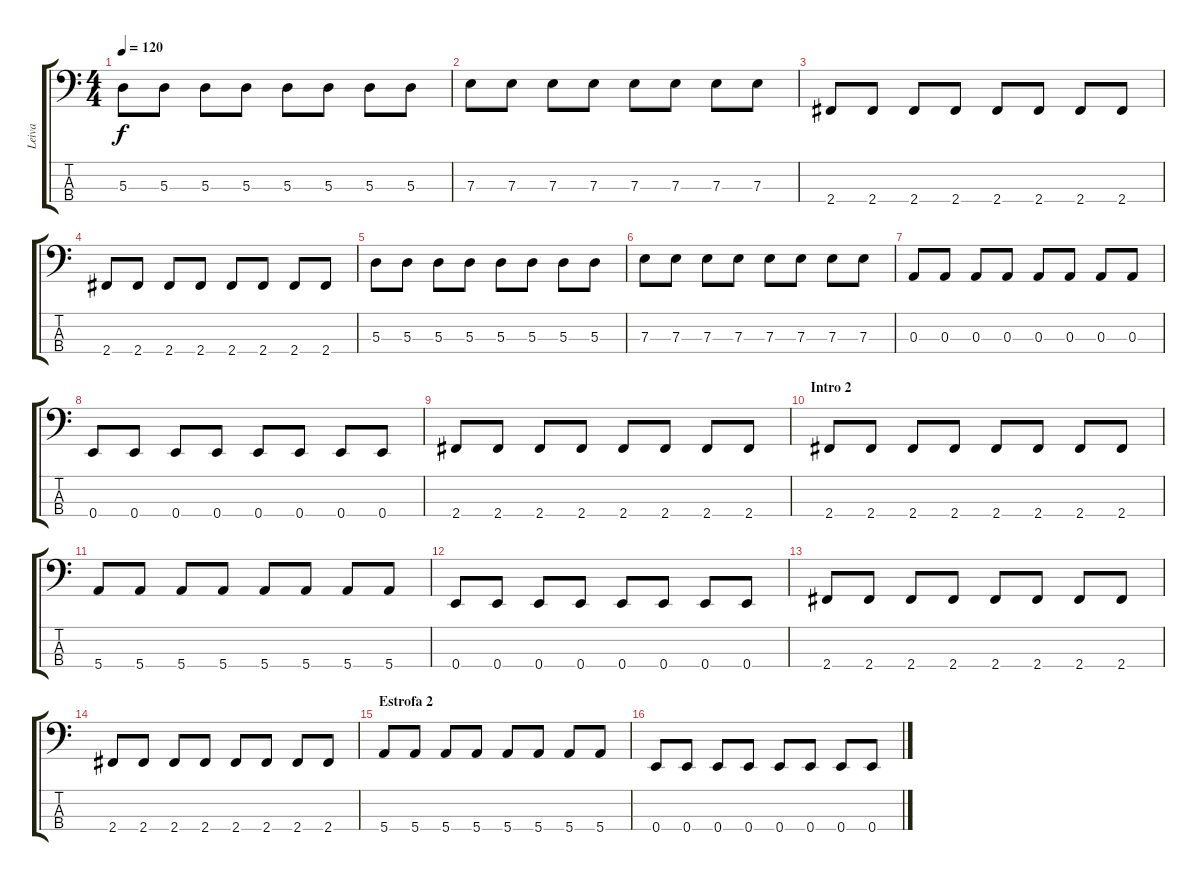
\track ("Leiva" "Leiva") {instrument electricbasspick}
\staff {score tabs}
\tuning (G2 D2 A1 E1) {hide}
\ts (4 4)
\tempo 120
\clef f4
\ks c
5.3.8{dy f} 5.3.8 5.3.8 5.3.8 5.3.8 5.3.8 5.3.8 5.3.8 |
7.3.8 7.3.8 7.3.8 7.3.8 7.3.8 7.3.8 7.3.8 7.3.8 |
2.4.8 2.4.8 2.4.8 2.4.8 2.4.8 2.4.8 2.4.8 2.4.8 |
2.4.8 2.4.8 2.4.8 2.4.8 2.4.8 2.4.8 2.4.8 2.4.8 |
5.3.8 5.3.8 5.3.8 5.3.8 5.3.8 5.3.8 5.3.8 5.3.8 |
7.3.8 7.3.8 7.3.8 7.3.8 7.3.8 7.3.8 7.3.8 7.3.8 |
0.3.8 0.3.8 0.3.8 0.3.8 0.3.8 0.3.8 0.3.8 0.3.8 |
0.4.8 0.4.8 0.4.8 0.4.8 0.4.8 0.4.8 0.4.8 0.4.8 |
2.4.8 2.4.8 2.4.8 2.4.8 2.4.8 2.4.8 2.4.8 2.4.8 |
\section ("" "Intro 2")
2.4.8 2.4.8 2.4.8 2.4.8 2.4.8 2.4.8 2.4.8 2.4.8 |
5.4.8 5.4.8 5.4.8 5.4.8 5.4.8 5.4.8 5.4.8 5.4.8 |
0.4.8 0.4.8 0.4.8 0.4.8 0.4.8 0.4.8 0.4.8 0.4.8 |
2.4.8 2.4.8 2.4.8 2.4.8 2.4.8 2.4.8 2.4.8 2.4.8 |
2.4.8 2.4.8 2.4.8 2.4.8 2.4.8 2.4.8 2.4.8 2.4.8 |
\section ("" "Estrofa 2")
5.4.8 5.4.8 5.4.8 5.4.8 5.4.8 5.4.8 5.4.8 5.4.8 |
0.4.8 0.4.8 0.4.8 0.4.8 0.4.8 0.4.8 0.4.8 0.4.8
